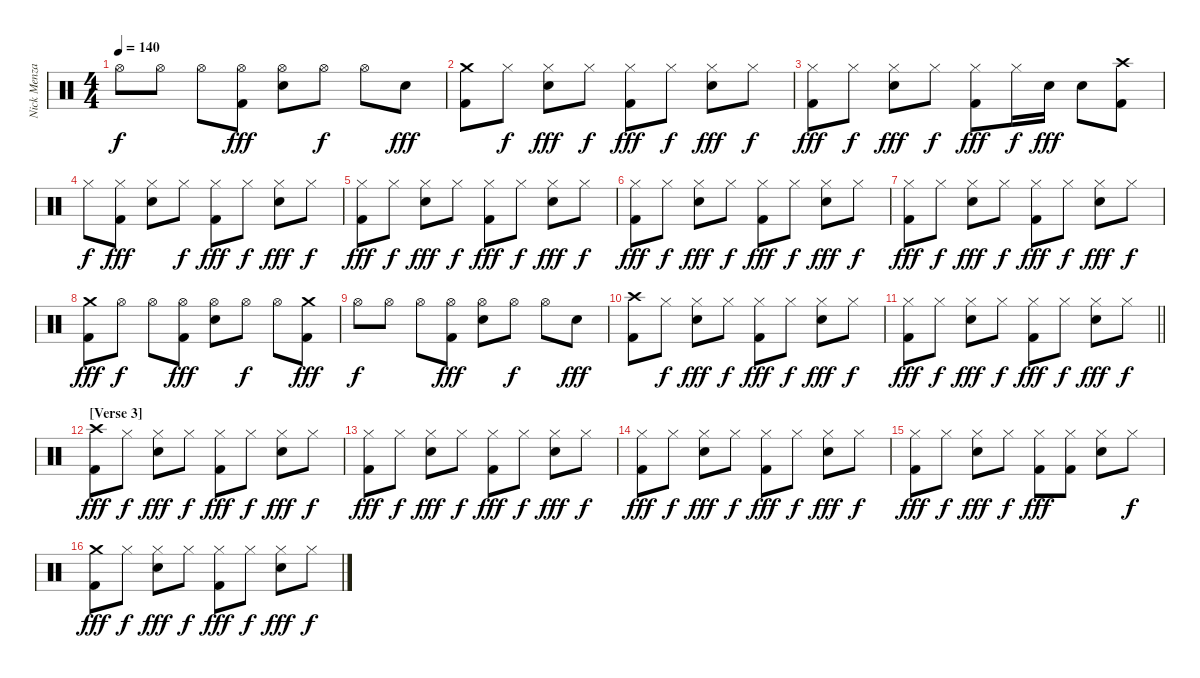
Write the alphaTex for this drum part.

\track ("Nick Menza" "Nick Menza") {instrument percussion}
\staff {score}
\articulation defaults
\ts (4 4)
\tempo 140
\clef neutral
\ks c "Hi-Hat (open)".8{dy f} "Hi-Hat (open)".8 "Hi-Hat (open)".8
("Hi-Hat (open)" "Kick (hit) 2").8{dy fff} ("Hi-Hat (open)" "Electric Snare (hit)").8 "Hi-Hat (open)".8{dy f} "Hi-Hat (open)".8 "Electric Snare (hit)".8{dy fff} |
("Crash medium (hit)" "Kick (hit) 2").8 "Hi-Hat (closed)".8{dy f} ("Hi-Hat (closed)" "Electric Snare (hit)").8{dy fff} "Hi-Hat (closed)".8{dy f} ("Hi-Hat (closed)" "Kick (hit) 2").8{dy fff} "Hi-Hat (closed)".8{dy f} ("Hi-Hat (closed)" "Electric Snare (hit)").8{dy fff} "Hi-Hat (closed)".8{dy f} |
("Hi-Hat (closed)" "Kick (hit) 2").8{dy fff} "Hi-Hat (closed)".8{dy f} ("Hi-Hat (closed)" "Electric Snare (hit)").8{dy fff} "Hi-Hat (closed)".8{dy f} ("Hi-Hat (closed)" "Kick (hit) 2").8{dy fff} "Hi-Hat (closed)".16{dy f} "Electric Snare (hit)".16{dy fff} "Electric Snare (hit)".8 ("Crash high (hit)" "Kick (hit) 2").8 |
"Hi-Hat (closed)".8{dy f} ("Hi-Hat (closed)" "Kick (hit) 2").8{dy fff} ("Hi-Hat (closed)" "Electric Snare (hit)").8 "Hi-Hat (closed)".8{dy f} ("Hi-Hat (closed)" "Kick (hit) 2").8{dy fff} "Hi-Hat (closed)".8{dy f} ("Hi-Hat (closed)" "Electric Snare (hit)").8{dy fff} "Hi-Hat (closed)".8{dy f} |
("Hi-Hat (closed)" "Kick (hit) 2").8{dy fff} "Hi-Hat (closed)".8{dy f} ("Hi-Hat (closed)" "Electric Snare (hit)").8{dy fff} "Hi-Hat (closed)".8{dy f} ("Hi-Hat (closed)" "Kick (hit) 2").8{dy fff} "Hi-Hat (closed)".8{dy f} ("Hi-Hat (closed)" "Electric Snare (hit)").8{dy fff} "Hi-Hat (closed)".8{dy f} |
("Hi-Hat (closed)" "Kick (hit) 2").8{dy fff} "Hi-Hat (closed)".8{dy f} ("Hi-Hat (closed)" "Electric Snare (hit)").8{dy fff} "Hi-Hat (closed)".8{dy f} ("Hi-Hat (closed)" "Kick (hit) 2").8{dy fff} "Hi-Hat (closed)".8{dy f} ("Hi-Hat (closed)" "Electric Snare (hit)").8{dy fff} "Hi-Hat (closed)".8{dy f} |
("Hi-Hat (closed)" "Kick (hit) 2").8{dy fff} "Hi-Hat (closed)".8{dy f} ("Hi-Hat (closed)" "Electric Snare (hit)").8{dy fff} "Hi-Hat (closed)".8{dy f} ("Hi-Hat (closed)" "Kick (hit) 2").8{dy fff} "Hi-Hat (closed)".8{dy f} ("Hi-Hat (closed)" "Electric Snare (hit)").8{dy fff} "Hi-Hat (closed)".8{dy f} |
("Crash medium (hit)" "Kick (hit) 2").8{dy fff} "Hi-Hat (open)".8{dy f} "Hi-Hat (open)".8 ("Hi-Hat (open)" "Kick (hit) 2").8{dy fff} ("Hi-Hat (open)" "Electric Snare (hit)").8 "Hi-Hat (open)".8{dy f} "Hi-Hat (open)".8 ("Crash medium (hit)" "Kick (hit) 2").8{dy fff} |
"Hi-Hat (open)".8{dy f} "Hi-Hat (open)".8 "Hi-Hat (open)".8 ("Hi-Hat (open)" "Kick (hit) 2").8{dy fff} ("Hi-Hat (open)" "Electric Snare (hit)").8 "Hi-Hat (open)".8{dy f} "Hi-Hat (open)".8 "Electric Snare (hit)".8{dy fff} |
("Crash high (hit)" "Kick (hit) 2").8 "Hi-Hat (closed)".8{dy f} ("Hi-Hat (closed)" "Electric Snare (hit)").8{dy fff} "Hi-Hat (closed)".8{dy f} ("Hi-Hat (closed)" "Kick (hit) 2").8{dy fff} "Hi-Hat (closed)".8{dy f} ("Hi-Hat (closed)" "Electric Snare (hit)").8{dy fff} "Hi-Hat (closed)".8{dy f} |
\barLineRight lightlight
("Hi-Hat (closed)" "Kick (hit) 2").8{dy fff} "Hi-Hat (closed)".8{dy f} ("Hi-Hat (closed)" "Electric Snare (hit)").8{dy fff} "Hi-Hat (closed)".8{dy f} ("Hi-Hat (closed)" "Kick (hit) 2").8{dy fff} "Hi-Hat (closed)".8{dy f} ("Hi-Hat (closed)" "Electric Snare (hit)").8{dy fff} "Hi-Hat (closed)".8{dy f} |
\section ("" "[Verse 3]")
("Crash high (hit)" "Kick (hit) 2").8{dy fff} "Hi-Hat (closed)".8{dy f} ("Hi-Hat (closed)" "Electric Snare (hit)").8{dy fff} "Hi-Hat (closed)".8{dy f} ("Hi-Hat (closed)" "Kick (hit) 2").8{dy fff} "Hi-Hat (closed)".8{dy f} ("Hi-Hat (closed)" "Electric Snare (hit)").8{dy fff} "Hi-Hat (closed)".8{dy f} |
("Hi-Hat (closed)" "Kick (hit) 2").8{dy fff} "Hi-Hat (closed)".8{dy f} ("Hi-Hat (closed)" "Electric Snare (hit)").8{dy fff} "Hi-Hat (closed)".8{dy f} ("Hi-Hat (closed)" "Kick (hit) 2").8{dy fff} "Hi-Hat (closed)".8{dy f} ("Hi-Hat (closed)" "Electric Snare (hit)").8{dy fff} "Hi-Hat (closed)".8{dy f} |
("Hi-Hat (closed)" "Kick (hit) 2").8{dy fff} "Hi-Hat (closed)".8{dy f} ("Hi-Hat (closed)" "Electric Snare (hit)").8{dy fff} "Hi-Hat (closed)".8{dy f} ("Hi-Hat (closed)" "Kick (hit) 2").8{dy fff} "Hi-Hat (closed)".8{dy f} ("Hi-Hat (closed)" "Electric Snare (hit)").8{dy fff} "Hi-Hat (closed)".8{dy f} |
("Hi-Hat (closed)" "Kick (hit) 2").8{dy fff} "Hi-Hat (closed)".8{dy f} ("Hi-Hat (closed)" "Electric Snare (hit)").8{dy fff} "Hi-Hat (closed)".8{dy f} ("Hi-Hat (closed)" "Kick (hit) 2").8{dy fff} ("Hi-Hat (closed)" "Kick (hit) 2").8 ("Hi-Hat (closed)" "Electric Snare (hit)").8 "Hi-Hat (closed)".8{dy f} |
("Crash medium (hit)" "Kick (hit) 2").8{dy fff} "Hi-Hat (closed)".8{dy f} ("Hi-Hat (closed)" "Electric Snare (hit)").8{dy fff} "Hi-Hat (closed)".8{dy f} ("Hi-Hat (closed)" "Kick (hit) 2").8{dy fff} "Hi-Hat (closed)".8{dy f} ("Hi-Hat (closed)" "Electric Snare (hit)").8{dy fff} "Hi-Hat (closed)".8{dy f}
